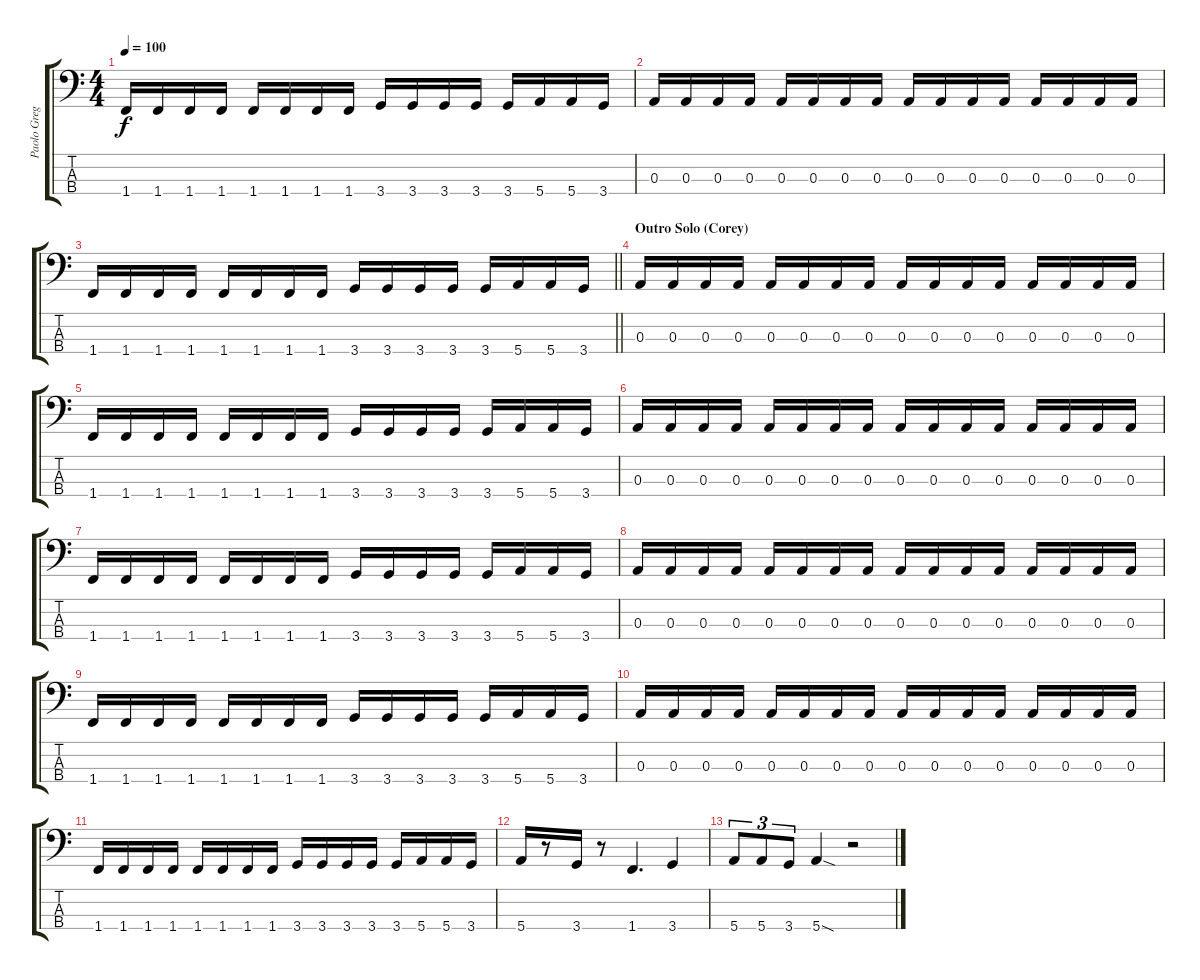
\track ("Paolo Gregoletto" "Paolo Greg") {instrument electricbassfinger}
\staff {score tabs}
\tuning (G2 D2 A1 E1) {hide}
\ts (4 4)
\tempo 100
\clef f4
\ks c
1.4.16{dy f} 1.4.16 1.4.16 1.4.16 1.4.16 1.4.16 1.4.16 1.4.16 3.4.16 3.4.16 3.4.16 3.4.16 3.4.16 5.4.16 5.4.16 3.4.16 |
0.3.16 0.3.16 0.3.16 0.3.16 0.3.16 0.3.16 0.3.16 0.3.16 0.3.16 0.3.16 0.3.16 0.3.16 0.3.16 0.3.16 0.3.16 0.3.16 |
\barLineRight lightlight
1.4.16 1.4.16 1.4.16 1.4.16 1.4.16 1.4.16 1.4.16 1.4.16 3.4.16 3.4.16 3.4.16 3.4.16 3.4.16 5.4.16 5.4.16 3.4.16 |
\section ("" "Outro Solo (Corey)")
0.3.16 0.3.16 0.3.16 0.3.16 0.3.16 0.3.16 0.3.16 0.3.16 0.3.16 0.3.16 0.3.16 0.3.16 0.3.16 0.3.16 0.3.16 0.3.16 |
1.4.16 1.4.16 1.4.16 1.4.16 1.4.16 1.4.16 1.4.16 1.4.16 3.4.16 3.4.16 3.4.16 3.4.16 3.4.16 5.4.16 5.4.16 3.4.16 |
0.3.16 0.3.16 0.3.16 0.3.16 0.3.16 0.3.16 0.3.16 0.3.16 0.3.16 0.3.16 0.3.16 0.3.16 0.3.16 0.3.16 0.3.16 0.3.16 |
1.4.16 1.4.16 1.4.16 1.4.16 1.4.16 1.4.16 1.4.16 1.4.16 3.4.16 3.4.16 3.4.16 3.4.16 3.4.16 5.4.16 5.4.16 3.4.16 |
0.3.16 0.3.16 0.3.16 0.3.16 0.3.16 0.3.16 0.3.16 0.3.16 0.3.16 0.3.16 0.3.16 0.3.16 0.3.16 0.3.16 0.3.16 0.3.16 |
1.4.16 1.4.16 1.4.16 1.4.16 1.4.16 1.4.16 1.4.16 1.4.16 3.4.16 3.4.16 3.4.16 3.4.16 3.4.16 5.4.16 5.4.16 3.4.16 |
0.3.16 0.3.16 0.3.16 0.3.16 0.3.16 0.3.16 0.3.16 0.3.16 0.3.16 0.3.16 0.3.16 0.3.16 0.3.16 0.3.16 0.3.16 0.3.16 |
1.4.16 1.4.16 1.4.16 1.4.16 1.4.16 1.4.16 1.4.16 1.4.16 3.4.16 3.4.16 3.4.16 3.4.16 3.4.16 5.4.16 5.4.16 3.4.16 |
5.4.16 r.8 3.4.16 r.8 1.4.4{d} 3.4.4 |
5.4.8{tu (3 2)} 5.4.8{tu (3 2)} 3.4.8{tu (3 2)} 5.4{sod}.4 r.2
